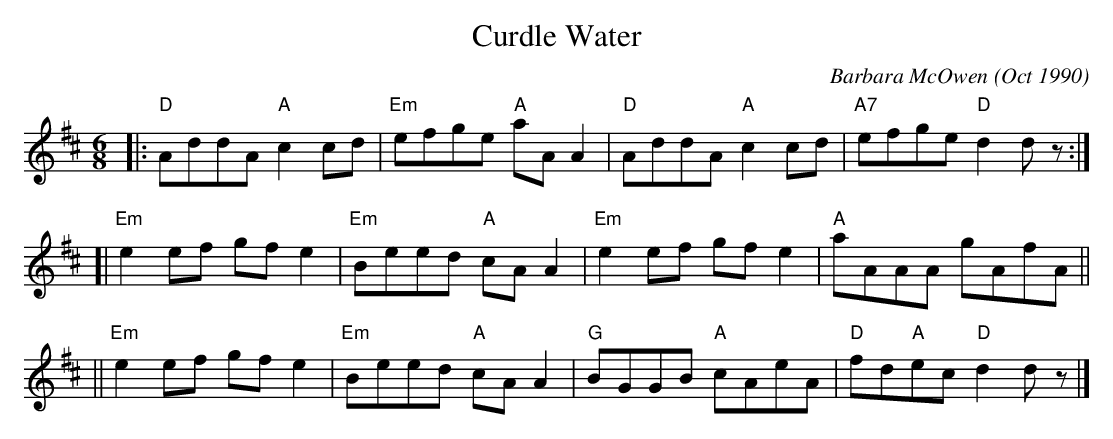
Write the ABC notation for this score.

X:1
T: Curdle Water
C: Barbara McOwen (Oct 1990)
M: 6/8
L: 1/8
K: D
|: "D"AddA "A"c2cd | "Em"efge "A"aAA2 | "D"AddA "A"c2cd | "A7"efge   "D"d2dz :|
[| "Em"e2ef   gfe2 | "Em"Beed "A"cAA2 | "Em"e2ef   gfe2 | "A"aAAA       gAfA ||
|| "Em"e2ef   gfe2 | "Em"Beed "A"cAA2 | "G"BGGB "A"cAeA | "D"fd"A"ec "D"d2dz |]
